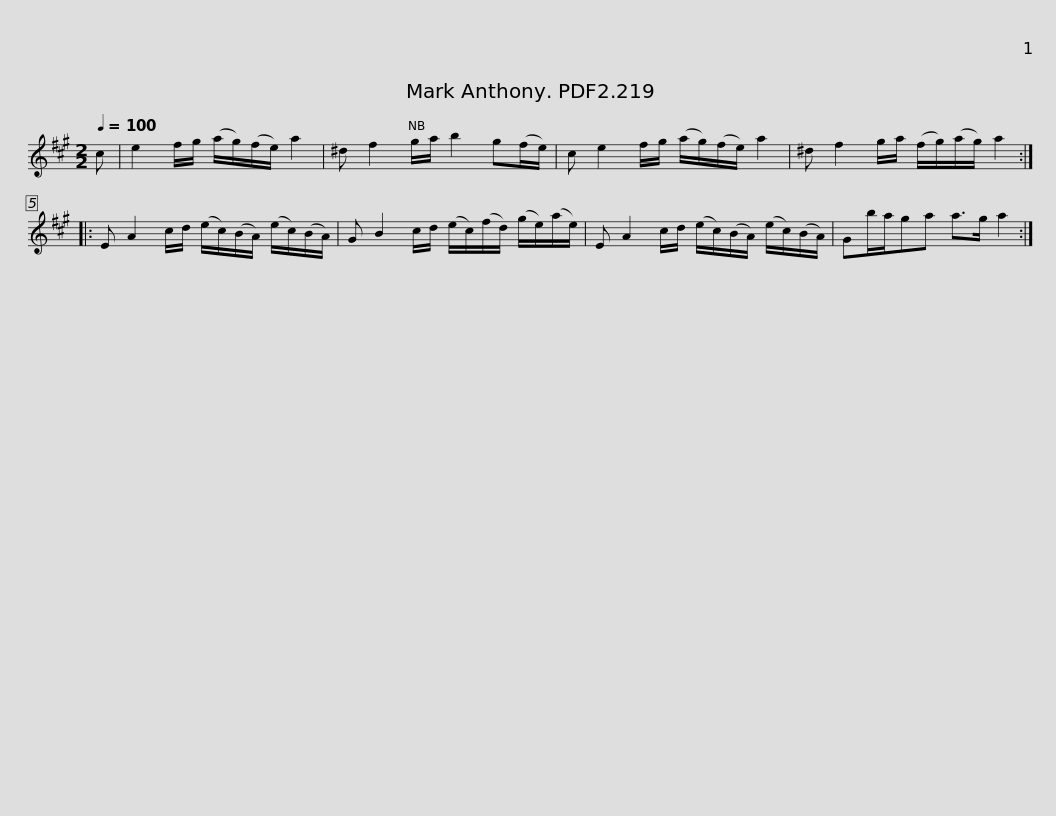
X:1
L:1/8
Q:1/4=100
M:2/2
I:linebreak $
K:A
V:1 treble
V:1
 c | e2 f/g/ (a/g/)(f/e/) a2 | ^d f2 g/a/ b2 g(f/e/) | c e2 f/g/ (a/g/)(f/e/) a2 | ^d f2 g/a/ (f/g/)(a/g/) a2 ::$ %5
 E A2 c/d/ (e/c/)(B/A/) (e/c/)(B/A/) | G B2 c/d/ (e/c/)(f/d/) (g/e/)(a/e/) | E A2 c/d/ (e/c/)(B/A/) (e/c/)(B/A/) |$ Gb/a/ga a>g a2 :| %9
